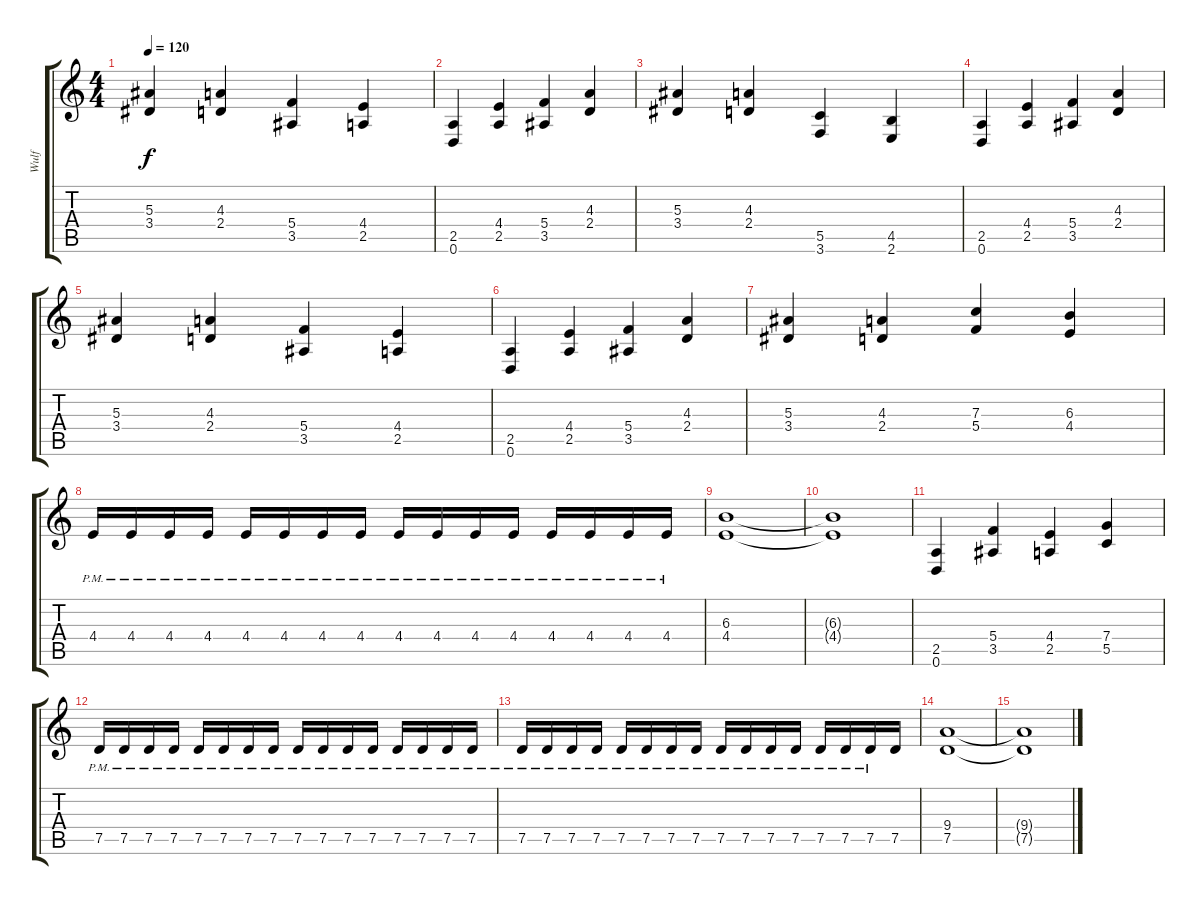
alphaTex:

\track ("Wulf" "Wulf") {instrument distortionguitar}
\staff {score tabs}
\tuning (D4 A3 F3 C3 G2 D2) {hide}
\ts (4 4)
\tempo 120
\clef g2
\ks c
(5.3 3.4).4{dy f} (4.3 2.4).4 (5.4 3.5).4 (4.4 2.5).4 |
(2.5 0.6).4 (4.4 2.5).4 (5.4 3.5).4 (4.3 2.4).4 |
(5.3 3.4).4 (4.3 2.4).4 (5.5 3.6).4 (4.5 2.6).4 |
(2.5 0.6).4 (4.4 2.5).4 (5.4 3.5).4 (4.3 2.4).4 |
(5.3 3.4).4 (4.3 2.4).4 (5.4 3.5).4 (4.4 2.5).4 |
(2.5 0.6).4 (4.4 2.5).4 (5.4 3.5).4 (4.3 2.4).4 |
(5.3 3.4).4 (4.3 2.4).4 (7.3 5.4).4 (6.3 4.4).4 |
4.4{pm}.16 4.4{pm}.16 4.4{pm}.16 4.4{pm}.16 4.4{pm}.16 4.4{pm}.16 4.4{pm}.16 4.4{pm}.16 4.4{pm}.16 4.4{pm}.16 4.4{pm}.16 4.4{pm}.16 4.4{pm}.16 4.4{pm}.16 4.4{pm}.16 4.4{pm}.16 |
(6.3 4.4).1 |
(6.3{t} 4.4{t}).1 |
(2.5 0.6).4 (5.4 3.5).4 (4.4 2.5).4 (7.4 5.5).4 |
7.5{pm}.16 7.5{pm}.16 7.5{pm}.16 7.5{pm}.16 7.5{pm}.16 7.5{pm}.16 7.5{pm}.16 7.5{pm}.16 7.5{pm}.16 7.5{pm}.16 7.5{pm}.16 7.5{pm}.16 7.5{pm}.16 7.5{pm}.16 7.5{pm}.16 7.5{pm}.16 |
7.5{pm}.16 7.5{pm}.16 7.5{pm}.16 7.5{pm}.16 7.5{pm}.16 7.5{pm}.16 7.5{pm}.16 7.5{pm}.16 7.5{pm}.16 7.5{pm}.16 7.5{pm}.16 7.5{pm}.16 7.5{pm}.16 7.5{pm}.16 7.5{pm}.16 7.5.16 |
(9.4 7.5).1 |
(9.4{t} 7.5{t}).1
